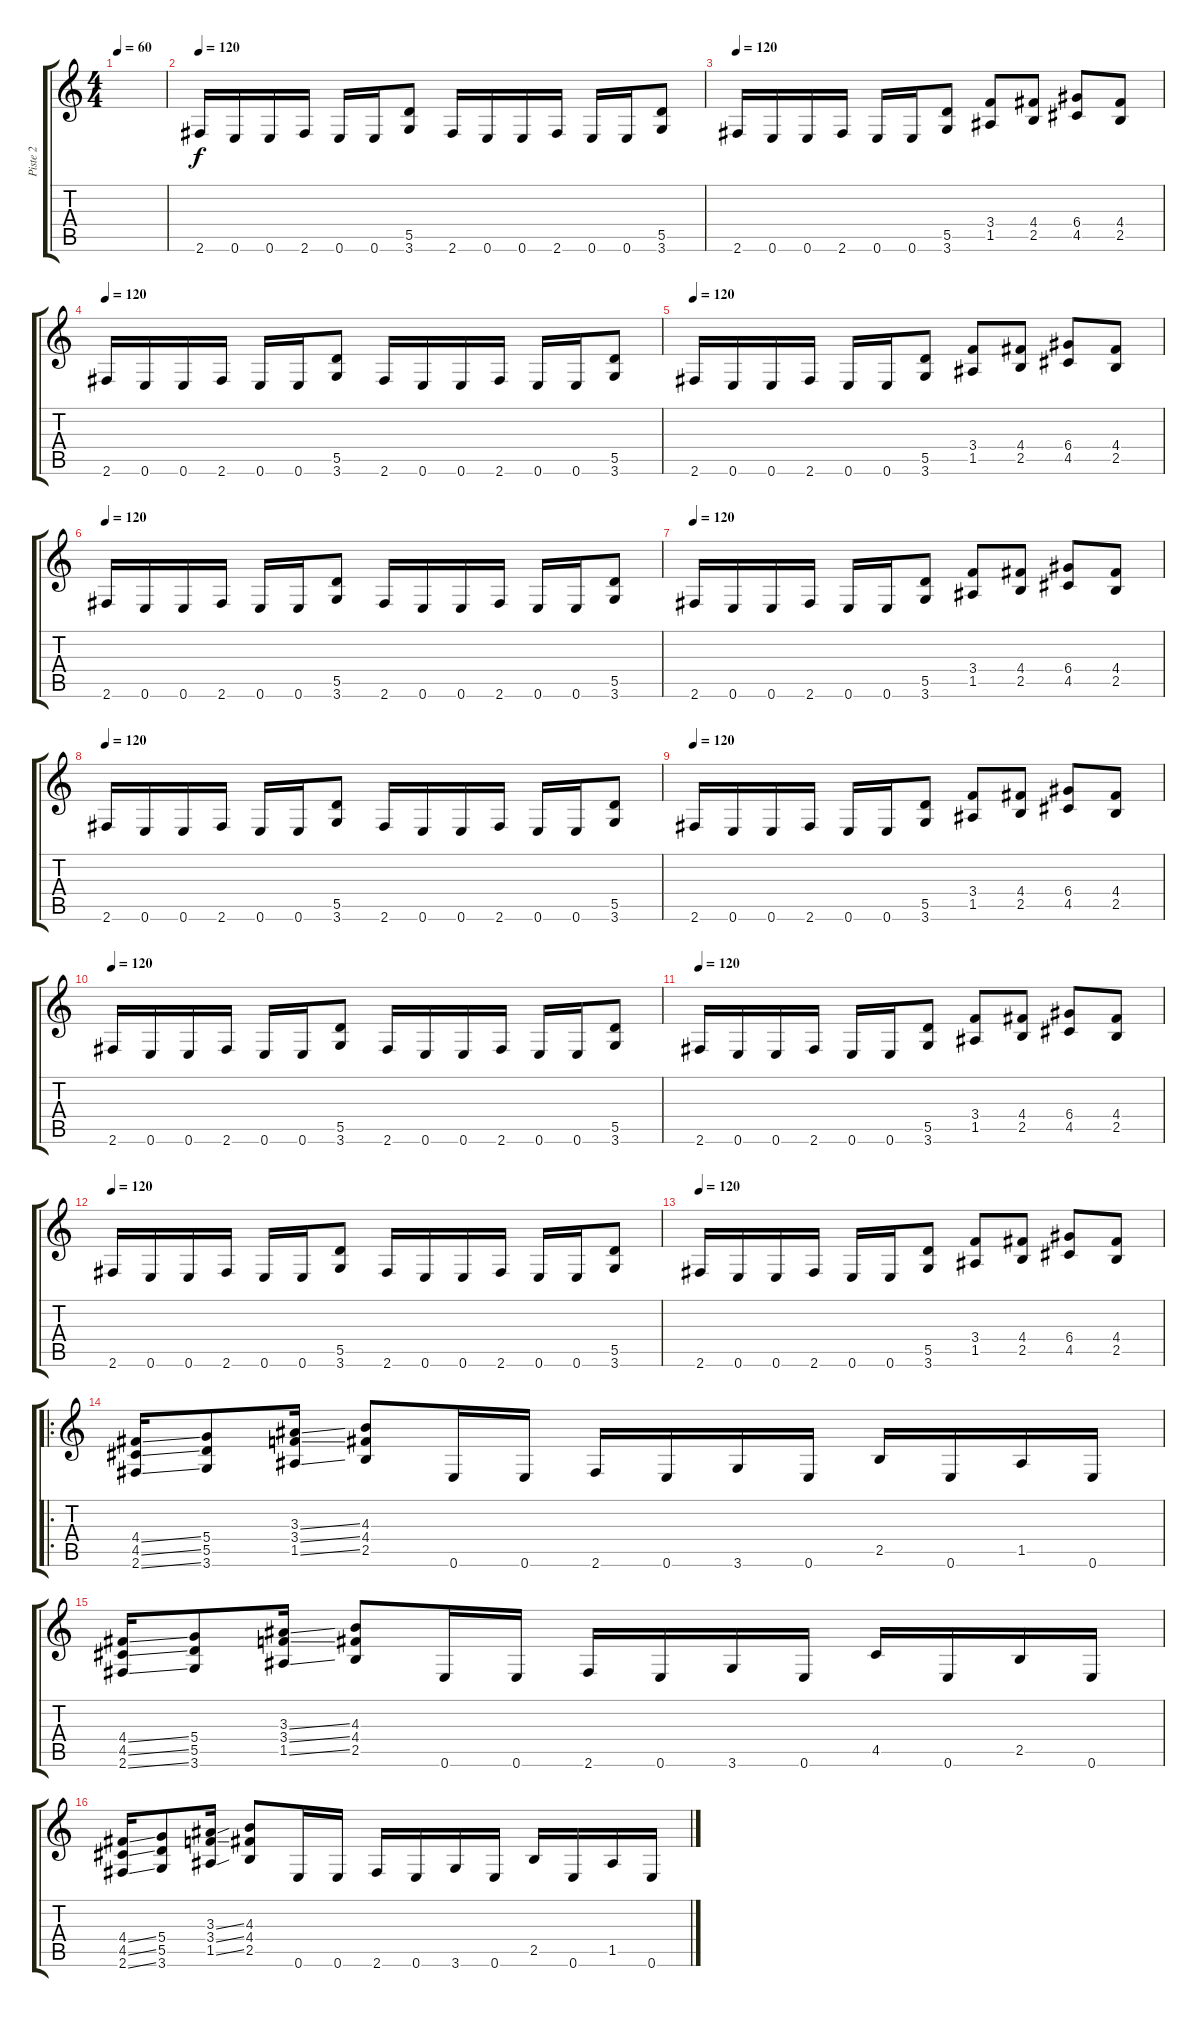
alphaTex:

\track ("Piste 2" "Piste 2") {instrument distortionguitar}
\staff {score tabs}
\tuning (E4 B3 G3 D3 A2 E2) {hide}
\ts (4 4)
\tempo 60
\clef g2
\ks c
|
\tempo 120
2.6.16{volume 14} 0.6.16 0.6.16 2.6.16 0.6.16 0.6.16 (5.5 3.6).8 2.6.16 0.6.16 0.6.16 2.6.16 0.6.16 0.6.16 (5.5 3.6).8 |
\tempo 120
2.6.16 0.6.16 0.6.16 2.6.16 0.6.16 0.6.16 (5.5 3.6).8 (3.4 1.5).8 (4.4 2.5).8 (6.4 4.5).8 (4.4 2.5).8 |
\tempo 120
2.6.16 0.6.16 0.6.16 2.6.16 0.6.16 0.6.16 (5.5 3.6).8 2.6.16 0.6.16 0.6.16 2.6.16 0.6.16 0.6.16 (5.5 3.6).8 |
\tempo 120
2.6.16 0.6.16 0.6.16 2.6.16 0.6.16 0.6.16 (5.5 3.6).8 (3.4 1.5).8 (4.4 2.5).8 (6.4 4.5).8 (4.4 2.5).8 |
\tempo 120
2.6.16 0.6.16 0.6.16 2.6.16 0.6.16 0.6.16 (5.5 3.6).8 2.6.16 0.6.16 0.6.16 2.6.16 0.6.16 0.6.16 (5.5 3.6).8 |
\tempo 120
2.6.16 0.6.16 0.6.16 2.6.16 0.6.16 0.6.16 (5.5 3.6).8 (3.4 1.5).8 (4.4 2.5).8 (6.4 4.5).8 (4.4 2.5).8 |
\tempo 120
2.6.16 0.6.16 0.6.16 2.6.16 0.6.16 0.6.16 (5.5 3.6).8 2.6.16 0.6.16 0.6.16 2.6.16 0.6.16 0.6.16 (5.5 3.6).8 |
\tempo 120
2.6.16 0.6.16 0.6.16 2.6.16 0.6.16 0.6.16 (5.5 3.6).8 (3.4 1.5).8 (4.4 2.5).8 (6.4 4.5).8 (4.4 2.5).8 |
\tempo 120
2.6.16 0.6.16 0.6.16 2.6.16 0.6.16 0.6.16 (5.5 3.6).8 2.6.16 0.6.16 0.6.16 2.6.16 0.6.16 0.6.16 (5.5 3.6).8 |
\tempo 120
2.6.16 0.6.16 0.6.16 2.6.16 0.6.16 0.6.16 (5.5 3.6).8 (3.4 1.5).8 (4.4 2.5).8 (6.4 4.5).8 (4.4 2.5).8 |
\tempo 120
2.6.16 0.6.16 0.6.16 2.6.16 0.6.16 0.6.16 (5.5 3.6).8 2.6.16 0.6.16 0.6.16 2.6.16 0.6.16 0.6.16 (5.5 3.6).8 |
\tempo 120
2.6.16 0.6.16 0.6.16 2.6.16 0.6.16 0.6.16 (5.5 3.6).8 (3.4 1.5).8 (4.4 2.5).8 (6.4 4.5).8 (4.4 2.5).8 |
\ro
(4.4{ss} 4.5{ss} 2.6{ss}).16 (5.4 5.5 3.6).8 (3.3{ss} 3.4{ss} 1.5{ss}).16 (4.3 4.4 2.5).8 0.6.16 0.6.16 2.6.16 0.6.16 3.6.16 0.6.16 2.5.16 0.6.16 1.5.16 0.6.16 |
(4.4{ss} 4.5{ss} 2.6{ss}).16 (5.4 5.5 3.6).8 (3.3{ss} 3.4{ss} 1.5{ss}).16 (4.3 4.4 2.5).8 0.6.16 0.6.16 2.6.16 0.6.16 3.6.16 0.6.16 4.5.16 0.6.16 2.5.16 0.6.16 |
(4.4{ss} 4.5{ss} 2.6{ss}).16 (5.4 5.5 3.6).8 (3.3{ss} 3.4{ss} 1.5{ss}).16 (4.3 4.4 2.5).8 0.6.16 0.6.16 2.6.16 0.6.16 3.6.16 0.6.16 2.5.16 0.6.16 1.5.16 0.6.16
